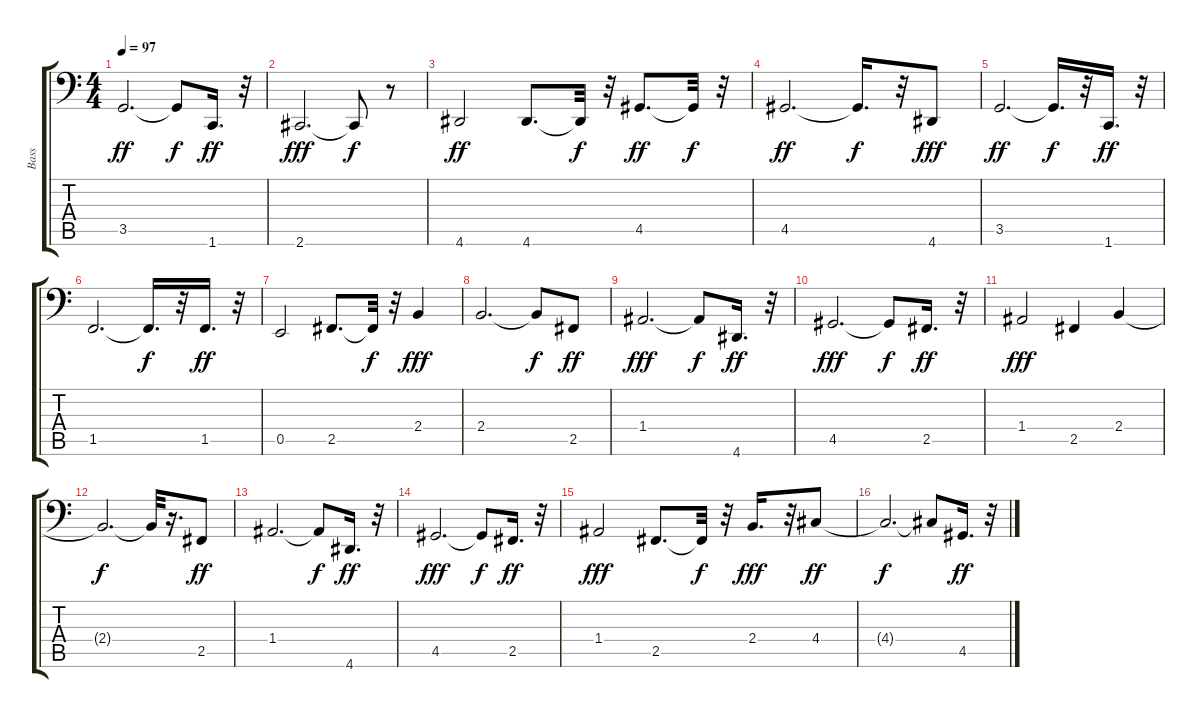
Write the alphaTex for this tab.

\track ("Bass" "Bass") {instrument synthbass1}
\staff {score tabs}
\tuning (C3 G2 D2 A1 E1 B0) {hide}
\ts (4 4)
\tempo 97
\clef f4
\ks c
3.5.2{d dy ff} 3.5{t}.8{dy f} 1.6.16{d dy ff} r.32 |
2.6.2{d dy fff} 2.6{t}.8{dy f} r.8 |
4.6.2{dy ff} 4.6.8{d} 4.6{t}.32{dy f} r.32 4.5.8{d dy ff} 4.5{t}.32{dy f} r.32 |
4.5.2{d dy ff} 4.5{t}.16{d dy f} r.32 4.6.8{dy fff} |
3.5.2{d dy ff} 3.5{t}.16{d dy f} r.32 1.6.16{d dy ff} r.32 |
1.5.2{d} 1.5{t}.16{d dy f} r.32 1.5.16{d dy ff} r.32 |
0.5.2 2.5.8{d} 2.5{t}.32{dy f} r.32 2.4.4{dy fff} |
2.4.2{d} 2.4{t}.8{dy f} 2.5.8{dy ff} |
1.4.2{d dy fff} 1.4{t}.8{dy f} 4.6.16{d dy ff} r.32 |
4.5.2{d dy fff} 4.5{t}.8{dy f} 2.5.16{d dy ff} r.32 |
1.4.2{dy fff} 2.5.4 2.4.4 |
2.4{t}.2{d dy f} 2.4{t}.32 r.16{d} 2.5.8{dy ff} |
1.4.2{d} 1.4{t}.8{dy f} 4.6.16{d dy ff} r.32 |
4.5.2{d dy fff} 4.5{t}.8{dy f} 2.5.16{d dy ff} r.32 |
1.4.2{dy fff} 2.5.8{d} 2.5{t}.32{dy f} r.32 2.4.16{d dy fff} r.32 4.4.8{dy ff} |
4.4{t}.2{d dy f} 4.4{t}.8 4.5.16{d dy ff} r.32
